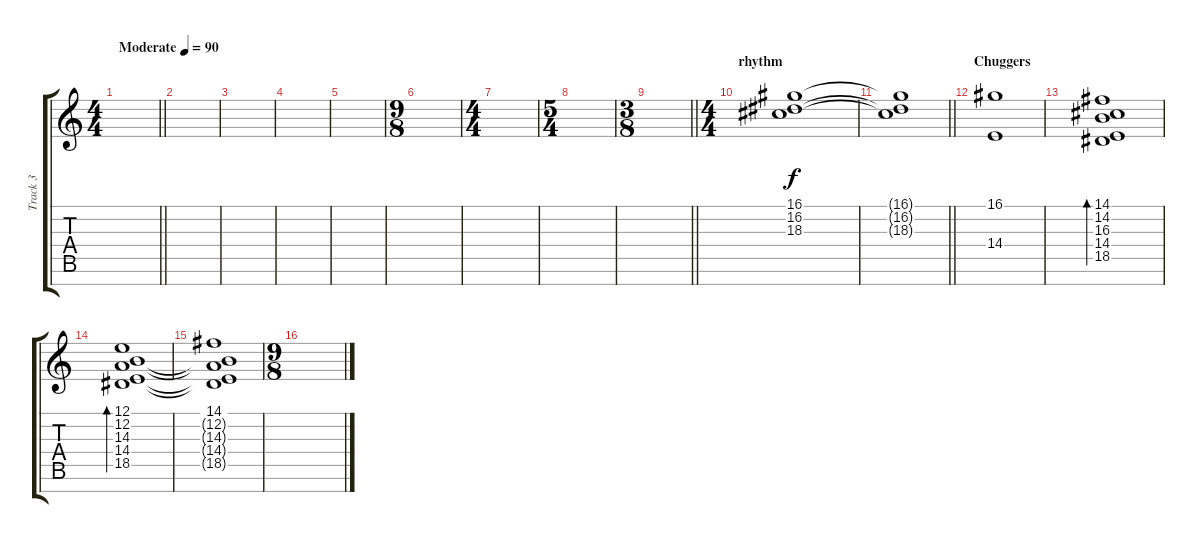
\track ("Track 3" "Track 3") {instrument choiraahs}
\staff {score tabs}
\tuning (E4 B3 G3 D3 A2 E2 B1) {hide}
\ts (4 4)
\tempo (90 "Moderate")
\clef g2
\barLineRight lightlight
\ks c
|
|
|
|
|
\ts (9 8)
|
\ts (4 4)
|
\ts (5 4)
|
\ts (3 8)
\barLineRight lightlight
|
\ts (4 4)
\section ("" "rhythm ")
(16.1 16.2 18.3).1 |
\barLineRight lightlight
(16.1{t} 16.2{t} 18.3{t}).1 |
\section ("" "Chuggers")
(16.1 14.4).1 |
(14.1 14.2 16.3 14.4 18.5).1{bd 480} |
(12.1 12.2 14.3 14.4 18.5).1{bd 480} |
(14.1 12.2{t} 14.3{t} 14.4{t} 18.5{t}).1 |
\ts (9 8)
